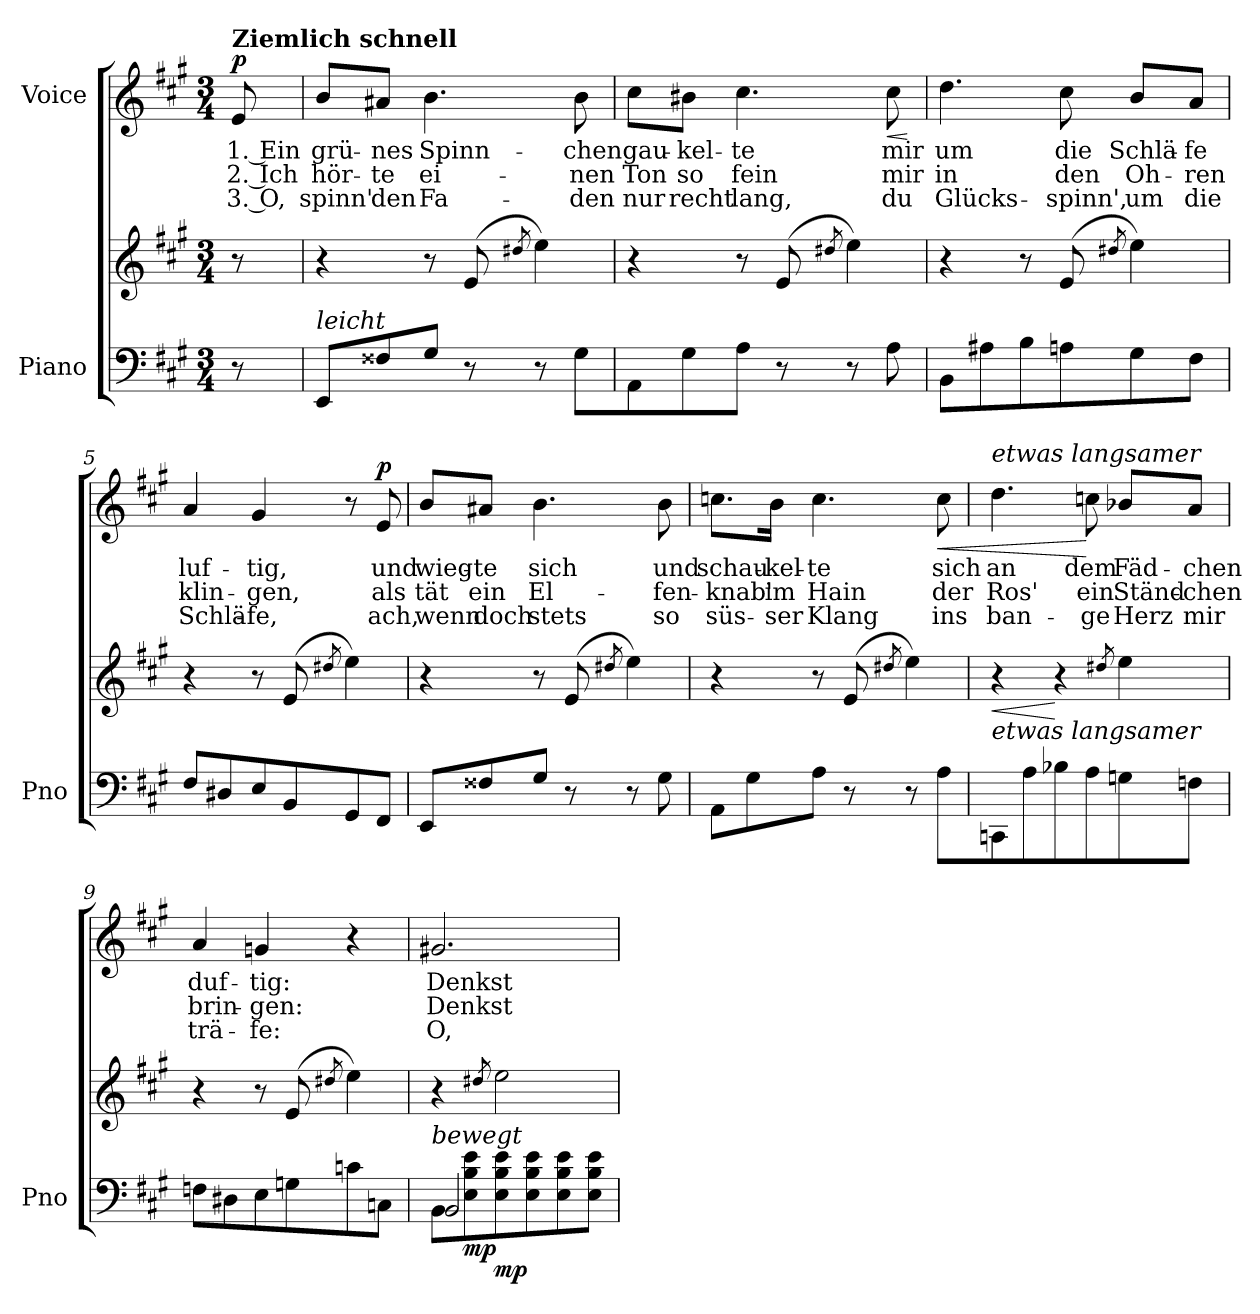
**kern	**kern	**dynam	**kern	**text	**text	**text	**dynam
*part2	*part2	*part2	*part1	*part1	*part1	*part1	*part1
*staff3	*staff2	*staff2/3	*staff1	*staff1	*staff1	*staff1	*staff1
*I"Piano	*	*	*I"Voice	*	*	*	*
*I'Pno	*	*	*	*	*	*	*
*clefF4	*clefG2	*	*clefG2	*	*	*	*
*k[f#c#g#]	*k[f#c#g#]	*	*k[f#c#g#]	*	*	*	*
*M3/4	*M3/4	*	*M3/4	*	*	*	*
=1	=1	=1	=1	=1	=1	=1	=1
!	!	!	!LO:TX:a:B:t=Ziemlich schnell	!	!	!	!
!	!	!	!	!LO:LY:b	!LO:LY:b	!LO:LY:b	!LO:DY:a
8r	8r	.	8e/	1. Ein	2. Ich	3. O,	p
=2	=2	=2	=2	=2	=2	=2	=2
!LO:TX:a:i:t=leicht	!	!	!	!	!	!	!
!	!	!	!	!LO:LY:b	!LO:LY:b	!LO:LY:b	!
8EE/L	4r	.	8b/L	grü-	hör-	spinn'	.
!	!	!	!	!LO:LY:b	!LO:LY:b	!LO:LY:b	!
8F##X/	.	.	8a#X/J	-nes	-te	den	.
!	!	!	!	!LO:LY:b	!LO:LY:b	!LO:LY:b	!
8G#/J	8r	.	4.b\	Spinn-	ei-	Fa-	.
8r	(8e/	.	.	.	.	.	.
.	8qdd#X/	.	.	.	.	.	.
8r	4ee\)	.	.	.	.	.	.
!	!	!	!	!LO:LY:b	!LO:LY:b	!LO:LY:b	!
8G#\L	.	.	8b\	-chen	-nen	-den	.
=3	=3	=3	=3	=3	=3	=3	=3
!	!	!	!	!LO:LY:b	!LO:LY:b	!LO:LY:b	!
8AA\	4r	.	8cc#\L	gau-	Ton	nur	.
!	!	!	!	!LO:LY:b	!LO:LY:b	!LO:LY:b	!
8G#\	.	.	8b#X\J	-kel-	so	recht	.
!	!	!	!	!LO:LY:b	!LO:LY:b	!LO:LY:b	!
8A\J	8r	.	4.cc#\	-te	fein	lang,	.
8r	(8e/	.	.	.	.	.	.
.	8qdd#X/	.	.	.	.	.	.
8r	4ee\)	.	.	.	.	.	.
!	!	!	!	!LO:LY:b	!LO:LY:b	!LO:LY:b	!LO:HP:b
8A\	.	.	8cc#\	mir	mir	du	<
.	.	.	.	.	.	.	[
!!LO:LB:g=z
=4	=4	=4	=4	=4	=4	=4	=4
!	!	!	!	!LO:LY:b	!LO:LY:b	!LO:LY:b	!
8BB\L	4r	.	4.dd\	um	in	Glücks-	.
8A#X\	.	.	.	.	.	.	.
8B\	8r	.	.	.	.	.	.
!	!	!	!	!LO:LY:b	!LO:LY:b	!LO:LY:b	!
8An\	(8e/	.	8cc#\	die	den	-spinn',	.
.	8qdd#X/	.	.	.	.	.	.
!	!	!	!	!LO:LY:b	!LO:LY:b	!LO:LY:b	!
8G#\	4ee\)	.	8b/L	Schlä-	Oh-	um	.
!	!	!	!	!LO:LY:b	!LO:LY:b	!LO:LY:b	!
8F#\J	.	.	8a/J	-fe	-ren	die	.
=5	=5	=5	=5	=5	=5	=5	=5
!	!	!	!	!LO:LY:b	!LO:LY:b	!LO:LY:b	!
8F#/L	4r	.	4a/	luf-	klin-	Schlä-	.
8D#X/	.	.	.	.	.	.	.
!	!	!	!	!LO:LY:b	!LO:LY:b	!LO:LY:b	!
8E/	8r	.	4g#/	-tig,	-gen,	-fe,	.
8BB/	(8e/	.	.	.	.	.	.
.	8qdd#X/	.	.	.	.	.	.
8GG#/	4ee\)	.	8r	.	.	.	.
!	!	!	!	!LO:LY:b	!LO:LY:b	!LO:LY:b	!LO:DY:a
8FF#/J	.	.	8e/	und	als	ach,	p
=6	=6	=6	=6	=6	=6	=6	=6
!	!	!	!	!LO:LY:b	!LO:LY:b	!LO:LY:b	!
8EE/L	4r	.	8b/L	wieg-	tät	wenn	.
!	!	!	!	!LO:LY:b	!LO:LY:b	!LO:LY:b	!
8F##X/	.	.	8a#X/J	-te	ein	doch	.
!	!	!	!	!LO:LY:b	!LO:LY:b	!LO:LY:b	!
8G#/J	8r	.	4.b\	sich	El-	stets	.
8r	(8e/	.	.	.	.	.	.
.	8qdd#X/	.	.	.	.	.	.
8r	4ee\)	.	.	.	.	.	.
!	!	!	!	!LO:LY:b	!LO:LY:b	!LO:LY:b	!
8G#\	.	.	8b\	und	-fen-	so	.
!!LO:LB:g=z
=7	=7	=7	=7	=7	=7	=7	=7
!	!	!	!	!LO:LY:b	!LO:LY:b	!LO:LY:b	!
8AA\L	4r	.	8.ccn\L	schau-	-knab'	süs-	.
8G#\	.	.	.	.	.	.	.
!	!	!	!	!LO:LY:b	!LO:LY:b	!LO:LY:b	!
.	.	.	16b\Jk	-kel-	im	-ser	.
!	!	!	!	!LO:LY:b	!LO:LY:b	!LO:LY:b	!
8A\J	8r	.	4.cc\	-te	Hain	Klang	.
8r	(8e/	.	.	.	.	.	.
.	8qdd#X/	.	.	.	.	.	.
8r	4ee\)	.	.	.	.	.	.
!	!	!	!	!LO:LY:b	!LO:LY:b	!LO:LY:b	!LO:HP:b
8A\L	.	.	8cc\	sich	der	ins	<
=8	=8	=8	=8	=8	=8	=8	=8
!	!	!	!LO:TX:a:i:t=etwas langsamer	!	!	!	!
!LO:TX:a:i:t=etwas langsamer	!	!	!	!	!	!	!
!	!	!LO:HP:b	!	!LO:LY:b	!LO:LY:b	!LO:LY:b	!
8CCn/	4r	<	4.dd\	an	Ros'	ban-	.
8A\	.	.	.	.	.	.	.
8B-X\	4r	[	.	.	.	.	.
!	!	!	!	!LO:LY:b	!LO:LY:b	!LO:LY:b	!
8A\	.	.	8ccn\	dem	ein	-ge	[
*	*	*	*MM100	*	*	*	*
.	8qdd#X/	.	.	.	.	.	.
!	!	!	!	!LO:LY:b	!LO:LY:b	!LO:LY:b	!
8Gn\	4ee\	.	8b-X/L	Fäd-	Ständ-	Herz	.
!	!	!	!	!LO:LY:b	!LO:LY:b	!LO:LY:b	!
8Fn\J	.	.	8a/J	-chen	-chen	mir	.
=9	=9	=9	=9	=9	=9	=9	=9
!	!	!	!	!LO:LY:b	!LO:LY:b	!LO:LY:b	!
8Fn\L	4r	.	4a/	duf-	brin-	trä-	.
8D#X\	.	.	.	.	.	.	.
!	!	!	!	!LO:LY:b	!LO:LY:b	!LO:LY:b	!
8E\	8r	.	4gn/	-tig:	-gen:	-fe:	.
8Gn\	(8e/	.	.	.	.	.	.
.	8qdd#X/	.	.	.	.	.	.
8cn\	4ee\)	.	4r	.	.	.	.
8Cn\J	.	.	.	.	.	.	.
!!LO:PB:g=z
=10	=10	=10	=10	=10	=10	=10	=10
*	*	*	*MM130	*	*	*	*
*^	*	*	*	*	*	*	*
!LO:TX:a:i:t=bewegt	!	!	!	!	!	!	!	!
!	!	!	!	!	!LO:LY:b	!LO:LY:b	!LO:LY:b	!LO:DY:a
8BB\L	2BB/	4r	.	2.g#X/	Denkst	Denkst	O,	other-dynamics
!	!	!	!LO:DY:b=2	!	!	!	!	!
8E\ 8B\ 8e\	.	.	mp	.	.	.	.	.
.	.	8qdd#X/	.	.	.	.	.	.
!	!	!	!LO:DY:b=2	!	!	!	!	!
8E\ 8B\ 8e\	.	2ee\	mp	.	.	.	.	.
8E\ 8B\ 8e\	.	.	.	.	.	.	.	.
8E\ 8B\ 8e\	4ryy	.	.	.	.	.	.	.
8E\ 8B\ 8e\J	.	.	.	.	.	.	.	.
*v	*v	*	*	*	*	*	*	*
=	=	=	=	=	=	=	=
*-	*-	*-	*-	*-	*-	*-	*-
